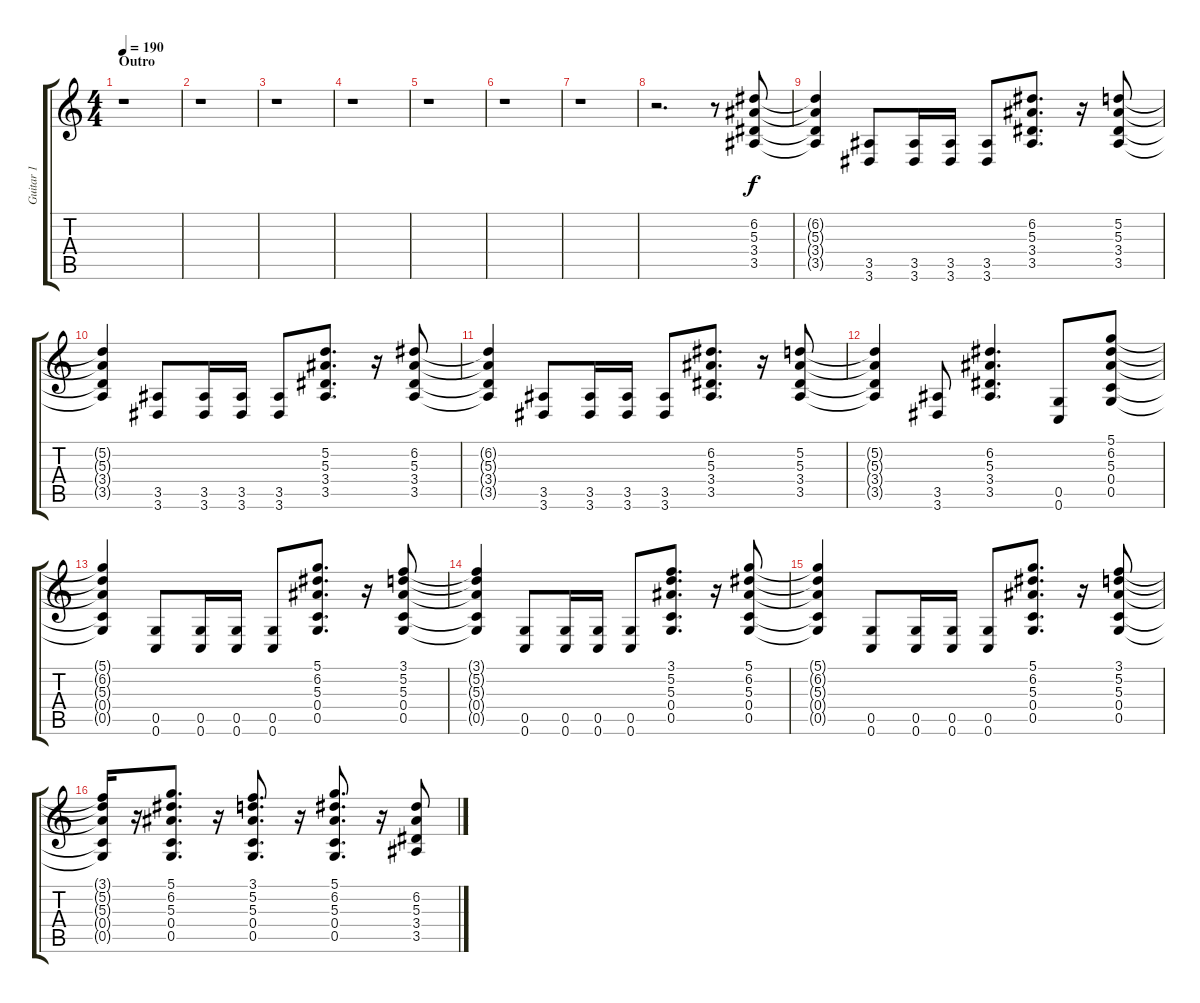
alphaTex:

\track ("Guitar 1" "Guitar 1") {instrument electricguitarclean}
\staff {score tabs}
\tuning (D4 A3 F3 C3 G2 C2) {hide}
\ts (4 4)
\section ("" "Outro")
\tempo 190
\clef g2
\ks c
r.1{dy f} |
r.1 |
r.1 |
r.1 |
r.1 |
r.1 |
r.1 |
r.2{d} r.8 (6.2 5.3 3.4 3.5).8 |
(6.2{t} 5.3{t} 3.4{t} 3.5{t}).4 (3.5 3.6).8 (3.5 3.6).16 (3.5 3.6).16 (3.5 3.6).8 (6.2 5.3 3.4 3.5).8{d} r.16 (5.2 5.3 3.4 3.5).8 |
(5.2{t} 5.3{t} 3.4{t} 3.5{t}).4 (3.5 3.6).8 (3.5 3.6).16 (3.5 3.6).16 (3.5 3.6).8 (5.2 5.3 3.4 3.5).8{d} r.16 (6.2 5.3 3.4 3.5).8 |
(6.2{t} 5.3{t} 3.4{t} 3.5{t}).4 (3.5 3.6).8 (3.5 3.6).16 (3.5 3.6).16 (3.5 3.6).8 (6.2 5.3 3.4 3.5).8{d} r.16 (5.2 5.3 3.4 3.5).8 |
(5.2{t} 5.3{t} 3.4{t} 3.5{t}).4 (3.5 3.6).8 (6.2 5.3 3.4 3.5).4{d} (0.5 0.6).8 (5.1 6.2 5.3 0.4 0.5).8 |
(5.1{t} 6.2{t} 5.3{t} 0.4{t} 0.5{t}).4 (0.5 0.6).8 (0.5 0.6).16 (0.5 0.6).16 (0.5 0.6).8 (5.1 6.2 5.3 0.4 0.5).8{d} r.16 (3.1 5.2 5.3 0.4 0.5).8 |
(3.1{t} 5.2{t} 5.3{t} 0.4{t} 0.5{t}).4 (0.5 0.6).8 (0.5 0.6).16 (0.5 0.6).16 (0.5 0.6).8 (3.1 5.2 5.3 0.4 0.5).8{d} r.16 (5.1 6.2 5.3 0.4 0.5).8 |
(5.1{t} 6.2{t} 5.3{t} 0.4{t} 0.5{t}).4 (0.5 0.6).8 (0.5 0.6).16 (0.5 0.6).16 (0.5 0.6).8 (5.1 6.2 5.3 0.4 0.5).8{d} r.16 (3.1 5.2 5.3 0.4 0.5).8 |
(3.1{t} 5.2{t} 5.3{t} 0.4{t} 0.5{t}).16 r.16 (5.1 6.2 5.3 0.4 0.5).8{d} r.16 (3.1 5.2 5.3 0.4 0.5).8{d} r.16 (5.1 6.2 5.3 0.4 0.5).8{d} r.16 (6.2 5.3 3.4 3.5).8
